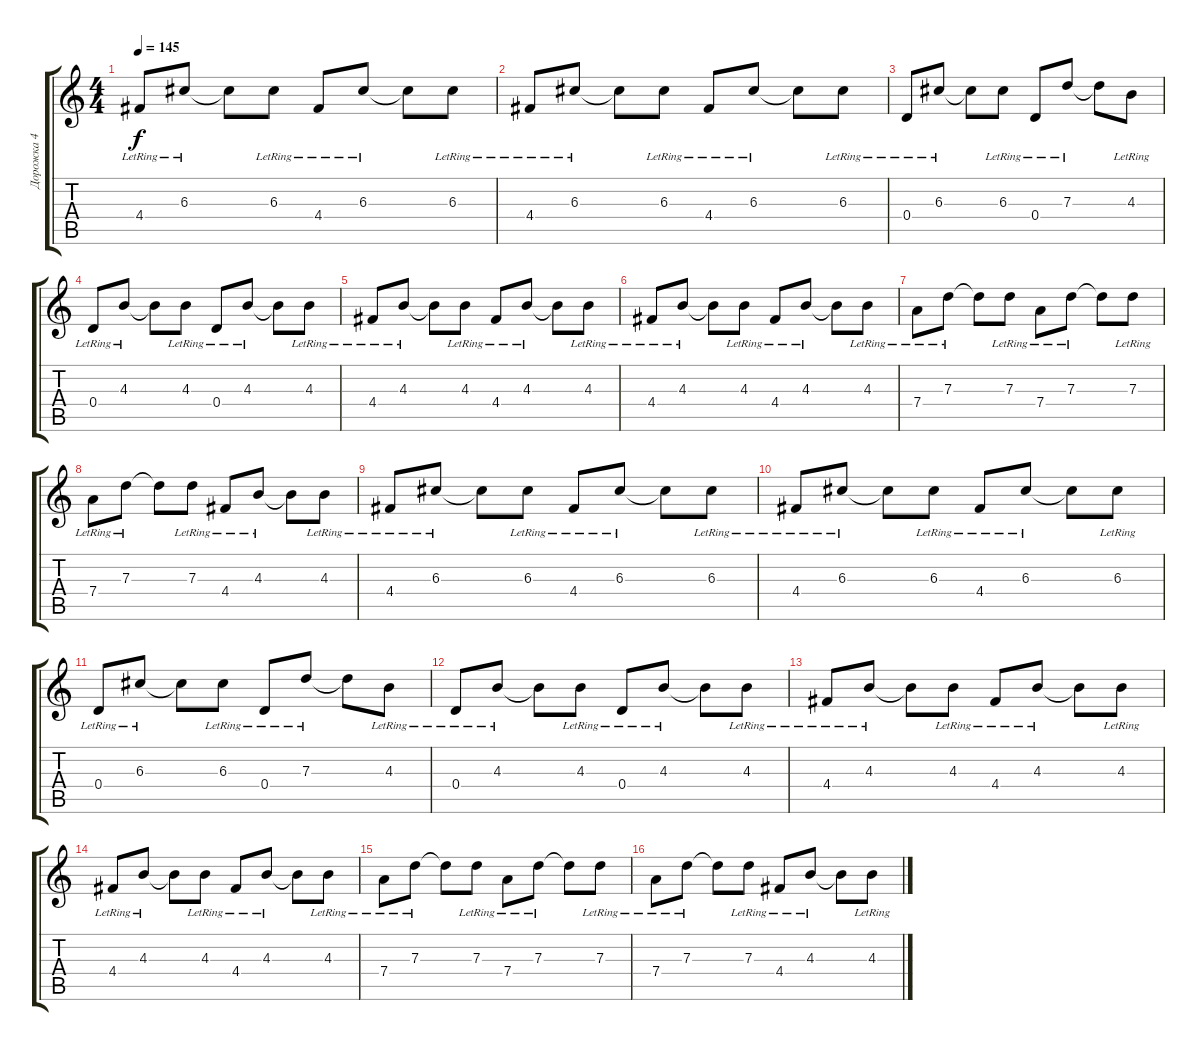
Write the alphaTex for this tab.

\track ("Дорожка 4" "Дорожка 4") {instrument electricguitarmuted}
\staff {score tabs}
\tuning (E4 B3 G3 D3 A2 E2) {hide}
\ts (4 4)
\tempo 145
\clef g2
\ks c
4.4{lr}.8{dy f} 6.3{lr}.8 6.3{t}.8 6.3{lr}.8 4.4{lr}.8 6.3{lr}.8 6.3{t}.8 6.3{lr}.8 |
4.4{lr}.8 6.3{lr}.8 6.3{t}.8 6.3{lr}.8 4.4{lr}.8 6.3{lr}.8 6.3{t}.8 6.3{lr}.8 |
0.4{lr}.8 6.3{lr}.8 6.3{t}.8 6.3{lr}.8 0.4{lr}.8 7.3{lr}.8 7.3{t}.8 4.3{lr}.8 |
0.4{lr}.8 4.3{lr}.8 4.3{t}.8 4.3{lr}.8 0.4{lr}.8 4.3{lr}.8 4.3{t}.8 4.3{lr}.8 |
4.4{lr}.8 4.3{lr}.8 4.3{t}.8 4.3{lr}.8 4.4{lr}.8 4.3{lr}.8 4.3{t}.8 4.3{lr}.8 |
4.4{lr}.8 4.3{lr}.8 4.3{t}.8 4.3{lr}.8 4.4{lr}.8 4.3{lr}.8 4.3{t}.8 4.3{lr}.8 |
7.4{lr}.8 7.3{lr}.8 7.3{t}.8 7.3{lr}.8 7.4{lr}.8 7.3{lr}.8 7.3{t}.8 7.3{lr}.8 |
7.4{lr}.8 7.3{lr}.8 7.3{t}.8 7.3{lr}.8 4.4{lr}.8 4.3{lr}.8 4.3{t}.8 4.3{lr}.8 |
4.4{lr}.8 6.3{lr}.8 6.3{t}.8 6.3{lr}.8 4.4{lr}.8 6.3{lr}.8 6.3{t}.8 6.3{lr}.8 |
4.4{lr}.8 6.3{lr}.8 6.3{t}.8 6.3{lr}.8 4.4{lr}.8 6.3{lr}.8 6.3{t}.8 6.3{lr}.8 |
0.4{lr}.8 6.3{lr}.8 6.3{t}.8 6.3{lr}.8 0.4{lr}.8 7.3{lr}.8 7.3{t}.8 4.3{lr}.8 |
0.4{lr}.8 4.3{lr}.8 4.3{t}.8 4.3{lr}.8 0.4{lr}.8 4.3{lr}.8 4.3{t}.8 4.3{lr}.8 |
4.4{lr}.8 4.3{lr}.8 4.3{t}.8 4.3{lr}.8 4.4{lr}.8 4.3{lr}.8 4.3{t}.8 4.3{lr}.8 |
4.4{lr}.8 4.3{lr}.8 4.3{t}.8 4.3{lr}.8 4.4{lr}.8 4.3{lr}.8 4.3{t}.8 4.3{lr}.8 |
7.4{lr}.8 7.3{lr}.8 7.3{t}.8 7.3{lr}.8 7.4{lr}.8 7.3{lr}.8 7.3{t}.8 7.3{lr}.8 |
7.4{lr}.8 7.3{lr}.8 7.3{t}.8 7.3{lr}.8 4.4{lr}.8 4.3{lr}.8 4.3{t}.8 4.3{lr}.8
